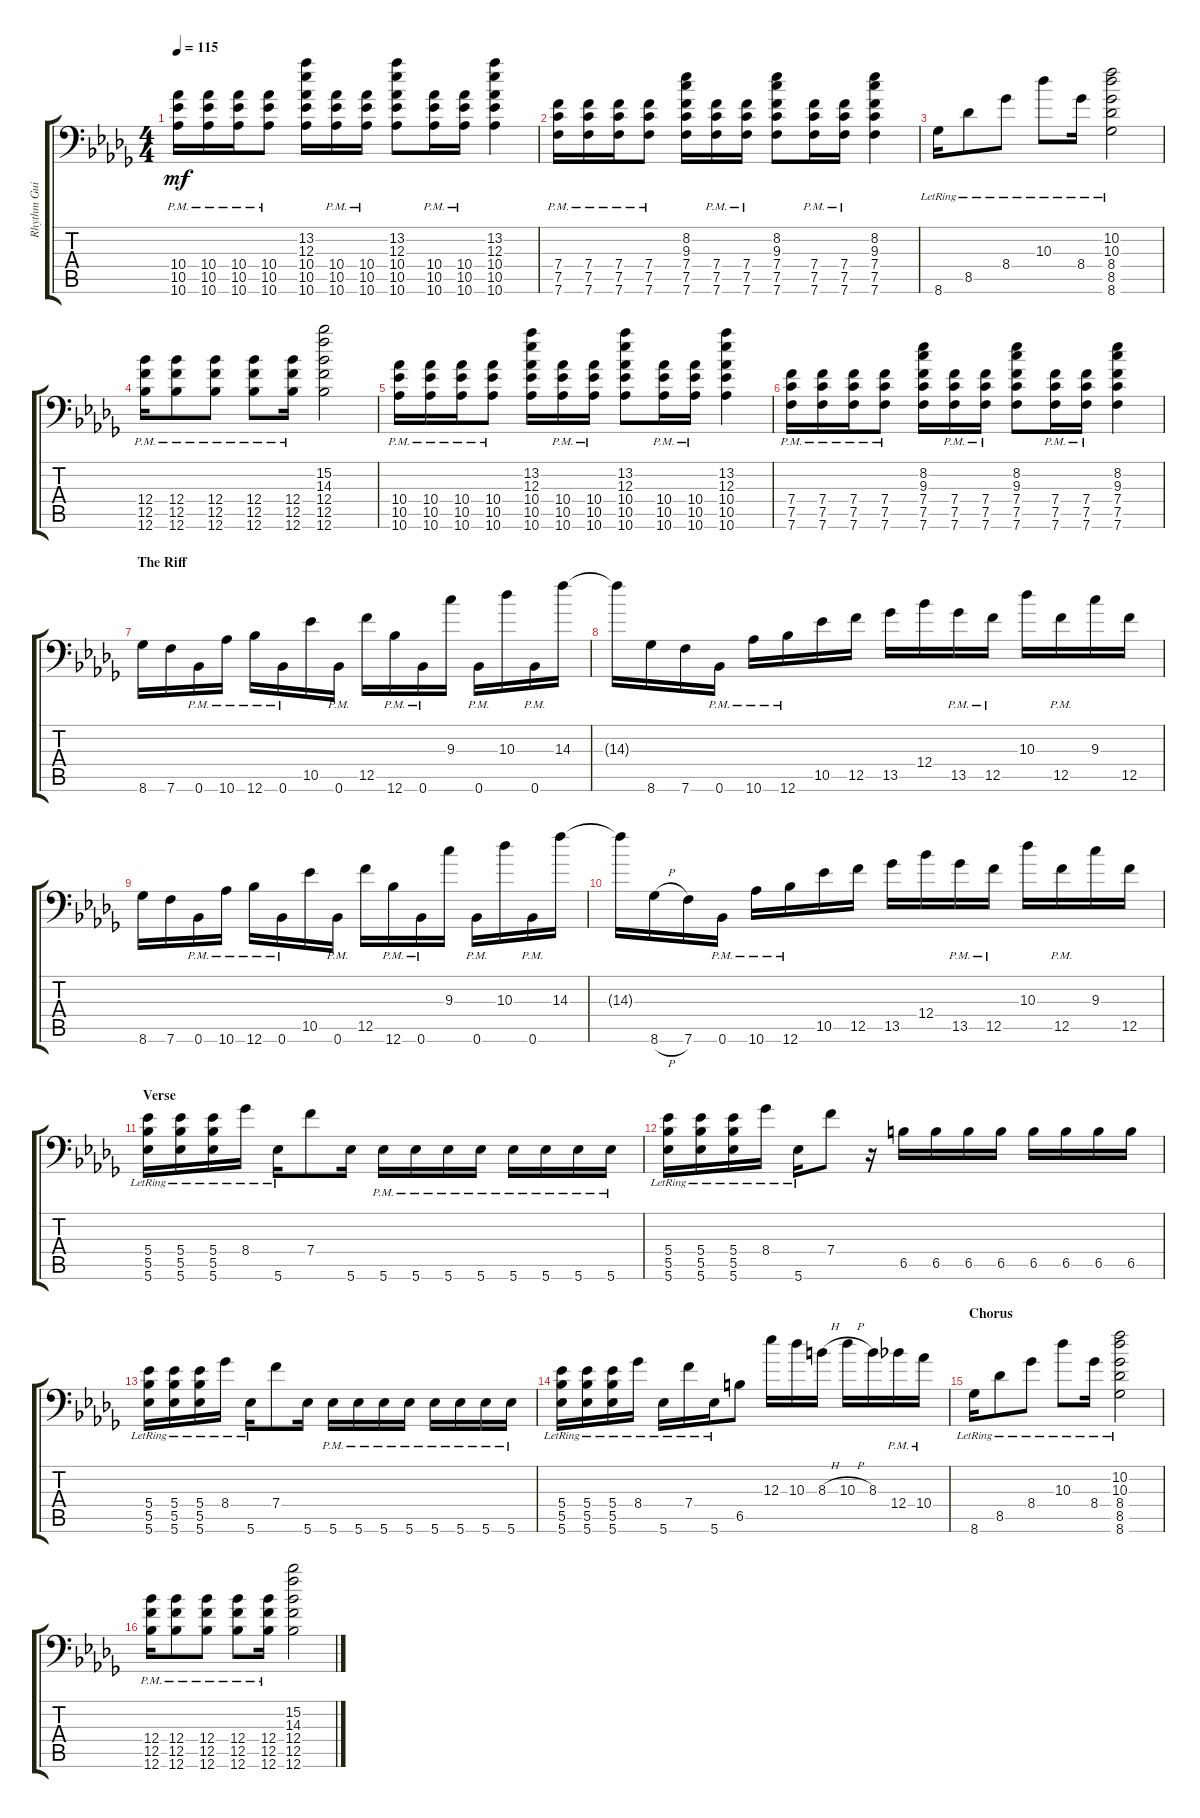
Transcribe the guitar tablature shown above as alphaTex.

\track ("Rhythm Guitar" "Rhythm Gui") {instrument overdrivenguitar}
\staff {score tabs}
\tuning (C4 G3 Eb3 Bb2 F2 Bb1) {hide}
\ts (4 4)
\tempo 115
\clef f4
\ks bbminor
(10.4{pm} 10.5{pm} 10.6{pm}).16{dy mf} (10.4{pm} 10.5{pm} 10.6{pm}).16 (10.4{pm} 10.5{pm} 10.6{pm}).16 (10.4{pm} 10.5{pm} 10.6{pm}).8 (13.2 12.3 10.4 10.5 10.6).16 (10.4{pm} 10.5{pm} 10.6{pm}).16 (10.4{pm} 10.5{pm} 10.6{pm}).16 (13.2 12.3 10.4 10.5 10.6).8 (10.4{pm} 10.5{pm} 10.6{pm}).16 (10.4{pm} 10.5{pm} 10.6{pm}).16 (13.2 12.3 10.4 10.5 10.6).4 |
(7.4{pm} 7.5{pm} 7.6{pm}).16 (7.4{pm} 7.5{pm} 7.6{pm}).16 (7.4{pm} 7.5{pm} 7.6{pm}).16 (7.4{pm} 7.5{pm} 7.6{pm}).8 (8.2 9.3 7.4 7.5 7.6).16 (7.4{pm} 7.5{pm} 7.6{pm}).16 (7.4{pm} 7.5{pm} 7.6{pm}).16 (8.2 9.3 7.4 7.5 7.6).8 (7.4{pm} 7.5{pm} 7.6{pm}).16 (7.4{pm} 7.5{pm} 7.6{pm}).16 (8.2 9.3 7.4 7.5 7.6).4 |
8.6{lr}.16 8.5{lr}.8 8.4{lr}.8 10.3{lr}.8 8.4{lr}.16 (10.2{lr} 10.3{lr} 8.4{lr} 8.5{lr} 8.6{lr}).2 |
(12.4{pm} 12.5{pm} 12.6{pm}).16 (12.4{pm} 12.5{pm} 12.6{pm}).8 (12.4{pm} 12.5{pm} 12.6{pm}).8 (12.4{pm} 12.5{pm} 12.6{pm}).8 (12.4{pm} 12.5{pm} 12.6{pm}).16 (15.2 14.3 12.4 12.5 12.6).2 |
(10.4{pm} 10.5{pm} 10.6{pm}).16 (10.4{pm} 10.5{pm} 10.6{pm}).16 (10.4{pm} 10.5{pm} 10.6{pm}).16 (10.4{pm} 10.5{pm} 10.6{pm}).8 (13.2 12.3 10.4 10.5 10.6).16 (10.4{pm} 10.5{pm} 10.6{pm}).16 (10.4{pm} 10.5{pm} 10.6{pm}).16 (13.2 12.3 10.4 10.5 10.6).8 (10.4{pm} 10.5{pm} 10.6{pm}).16 (10.4{pm} 10.5{pm} 10.6{pm}).16 (13.2 12.3 10.4 10.5 10.6).4 |
(7.4{pm} 7.5{pm} 7.6{pm}).16 (7.4{pm} 7.5{pm} 7.6{pm}).16 (7.4{pm} 7.5{pm} 7.6{pm}).16 (7.4{pm} 7.5{pm} 7.6{pm}).8 (8.2 9.3 7.4 7.5 7.6).16 (7.4{pm} 7.5{pm} 7.6{pm}).16 (7.4{pm} 7.5{pm} 7.6{pm}).16 (8.2 9.3 7.4 7.5 7.6).8 (7.4{pm} 7.5{pm} 7.6{pm}).16 (7.4{pm} 7.5{pm} 7.6{pm}).16 (8.2 9.3 7.4 7.5 7.6).4 |
\section ("" "The Riff")
8.6.16 7.6.16 0.6{pm}.16 10.6{pm}.16 12.6{pm}.16 0.6{pm}.16 10.5.16 0.6{pm}.16 12.5.16 12.6{pm}.16 0.6{pm}.16 9.3.16 0.6{pm}.16 10.3.16 0.6{pm}.16 14.3.16 |
14.3{t}.16 8.6.16 7.6.16 0.6{pm}.16 10.6{pm}.16 12.6{pm}.16 10.5.16 12.5.16 13.5.16 12.4.16 13.5{pm}.16 12.5{pm}.16 10.3.16 12.5{pm}.16 9.3.16 12.5.16 |
8.6.16 7.6.16 0.6{pm}.16 10.6{pm}.16 12.6{pm}.16 0.6{pm}.16 10.5.16 0.6{pm}.16 12.5.16 12.6{pm}.16 0.6{pm}.16 9.3.16 0.6{pm}.16 10.3.16 0.6{pm}.16 14.3.16 |
14.3{t}.16 8.6{h}.16 7.6.16 0.6{pm}.16 10.6{pm}.16 12.6{pm}.16 10.5.16 12.5.16 13.5.16 12.4.16 13.5{pm}.16 12.5{pm}.16 10.3.16 12.5{pm}.16 9.3.16 12.5.16 |
\section ("" "Verse")
(5.4{lr} 5.5{lr} 5.6{lr}).16 (5.4{lr} 5.5{lr} 5.6{lr}).16 (5.4{lr} 5.5{lr} 5.6{lr}).16 8.4{lr}.16 5.6{lr}.16 7.4.8 5.6.16 5.6{pm}.16 5.6{pm}.16 5.6{pm}.16 5.6{pm}.16 5.6{pm}.16 5.6{pm}.16 5.6{pm}.16 5.6{pm}.16 |
(5.4{lr} 5.5{lr} 5.6{lr}).16 (5.4{lr} 5.5{lr} 5.6{lr}).16 (5.4{lr} 5.5{lr} 5.6{lr}).16 8.4{lr}.16 5.6{lr}.16 7.4.8 r.16 6.5.16 6.5.16 6.5.16 6.5.16 6.5.16 6.5.16 6.5.16 6.5.16 |
(5.4{lr} 5.5{lr} 5.6{lr}).16 (5.4{lr} 5.5{lr} 5.6{lr}).16 (5.4{lr} 5.5{lr} 5.6{lr}).16 8.4{lr}.16 5.6{lr}.16 7.4.8 5.6.16 5.6{pm}.16 5.6{pm}.16 5.6{pm}.16 5.6{pm}.16 5.6{pm}.16 5.6{pm}.16 5.6{pm}.16 5.6{pm}.16 |
(5.4{lr} 5.5{lr} 5.6{lr}).16 (5.4{lr} 5.5{lr} 5.6{lr}).16 (5.4{lr} 5.5{lr} 5.6{lr}).16 8.4{lr}.16 5.6{lr}.16 7.4{lr}.16 5.6{lr}.16 6.5.8 12.3.16 10.3.16 8.3{h}.16 10.3{h}.16 8.3.16 12.4{pm}.16 10.4{pm}.16 |
\section ("" "Chorus")
8.6{lr}.16 8.5{lr}.8 8.4{lr}.8 10.3{lr}.8 8.4{lr}.16 (10.2{lr} 10.3{lr} 8.4{lr} 8.5{lr} 8.6{lr}).2 |
(12.4{pm} 12.5{pm} 12.6{pm}).16 (12.4{pm} 12.5{pm} 12.6{pm}).8 (12.4{pm} 12.5{pm} 12.6{pm}).8 (12.4{pm} 12.5{pm} 12.6{pm}).8 (12.4{pm} 12.5{pm} 12.6{pm}).16 (15.2 14.3 12.4 12.5 12.6).2
